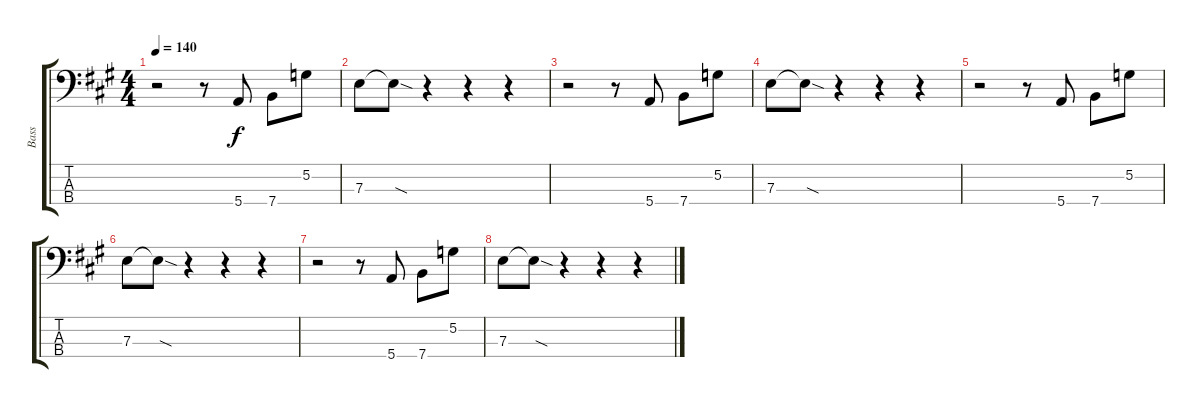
\track ("Bass" "Bass") {instrument electricbassfinger}
\staff {score tabs}
\tuning (G2 D2 A1 E1) {hide}
\ts (4 4)
\tempo 140
\clef f4
\ks a
r.2{dy f} r.8 5.4.8 7.4.8 5.2.8 |
7.3.8 7.3{sod t}.8 r.4 r.4 r.4 |
r.2 r.8 5.4.8 7.4.8 5.2.8 |
7.3.8 7.3{sod t}.8 r.4 r.4 r.4 |
r.2 r.8 5.4.8 7.4.8 5.2.8 |
7.3.8 7.3{sod t}.8 r.4 r.4 r.4 |
r.2 r.8 5.4.8 7.4.8 5.2.8 |
7.3.8 7.3{sod t}.8 r.4 r.4 r.4
